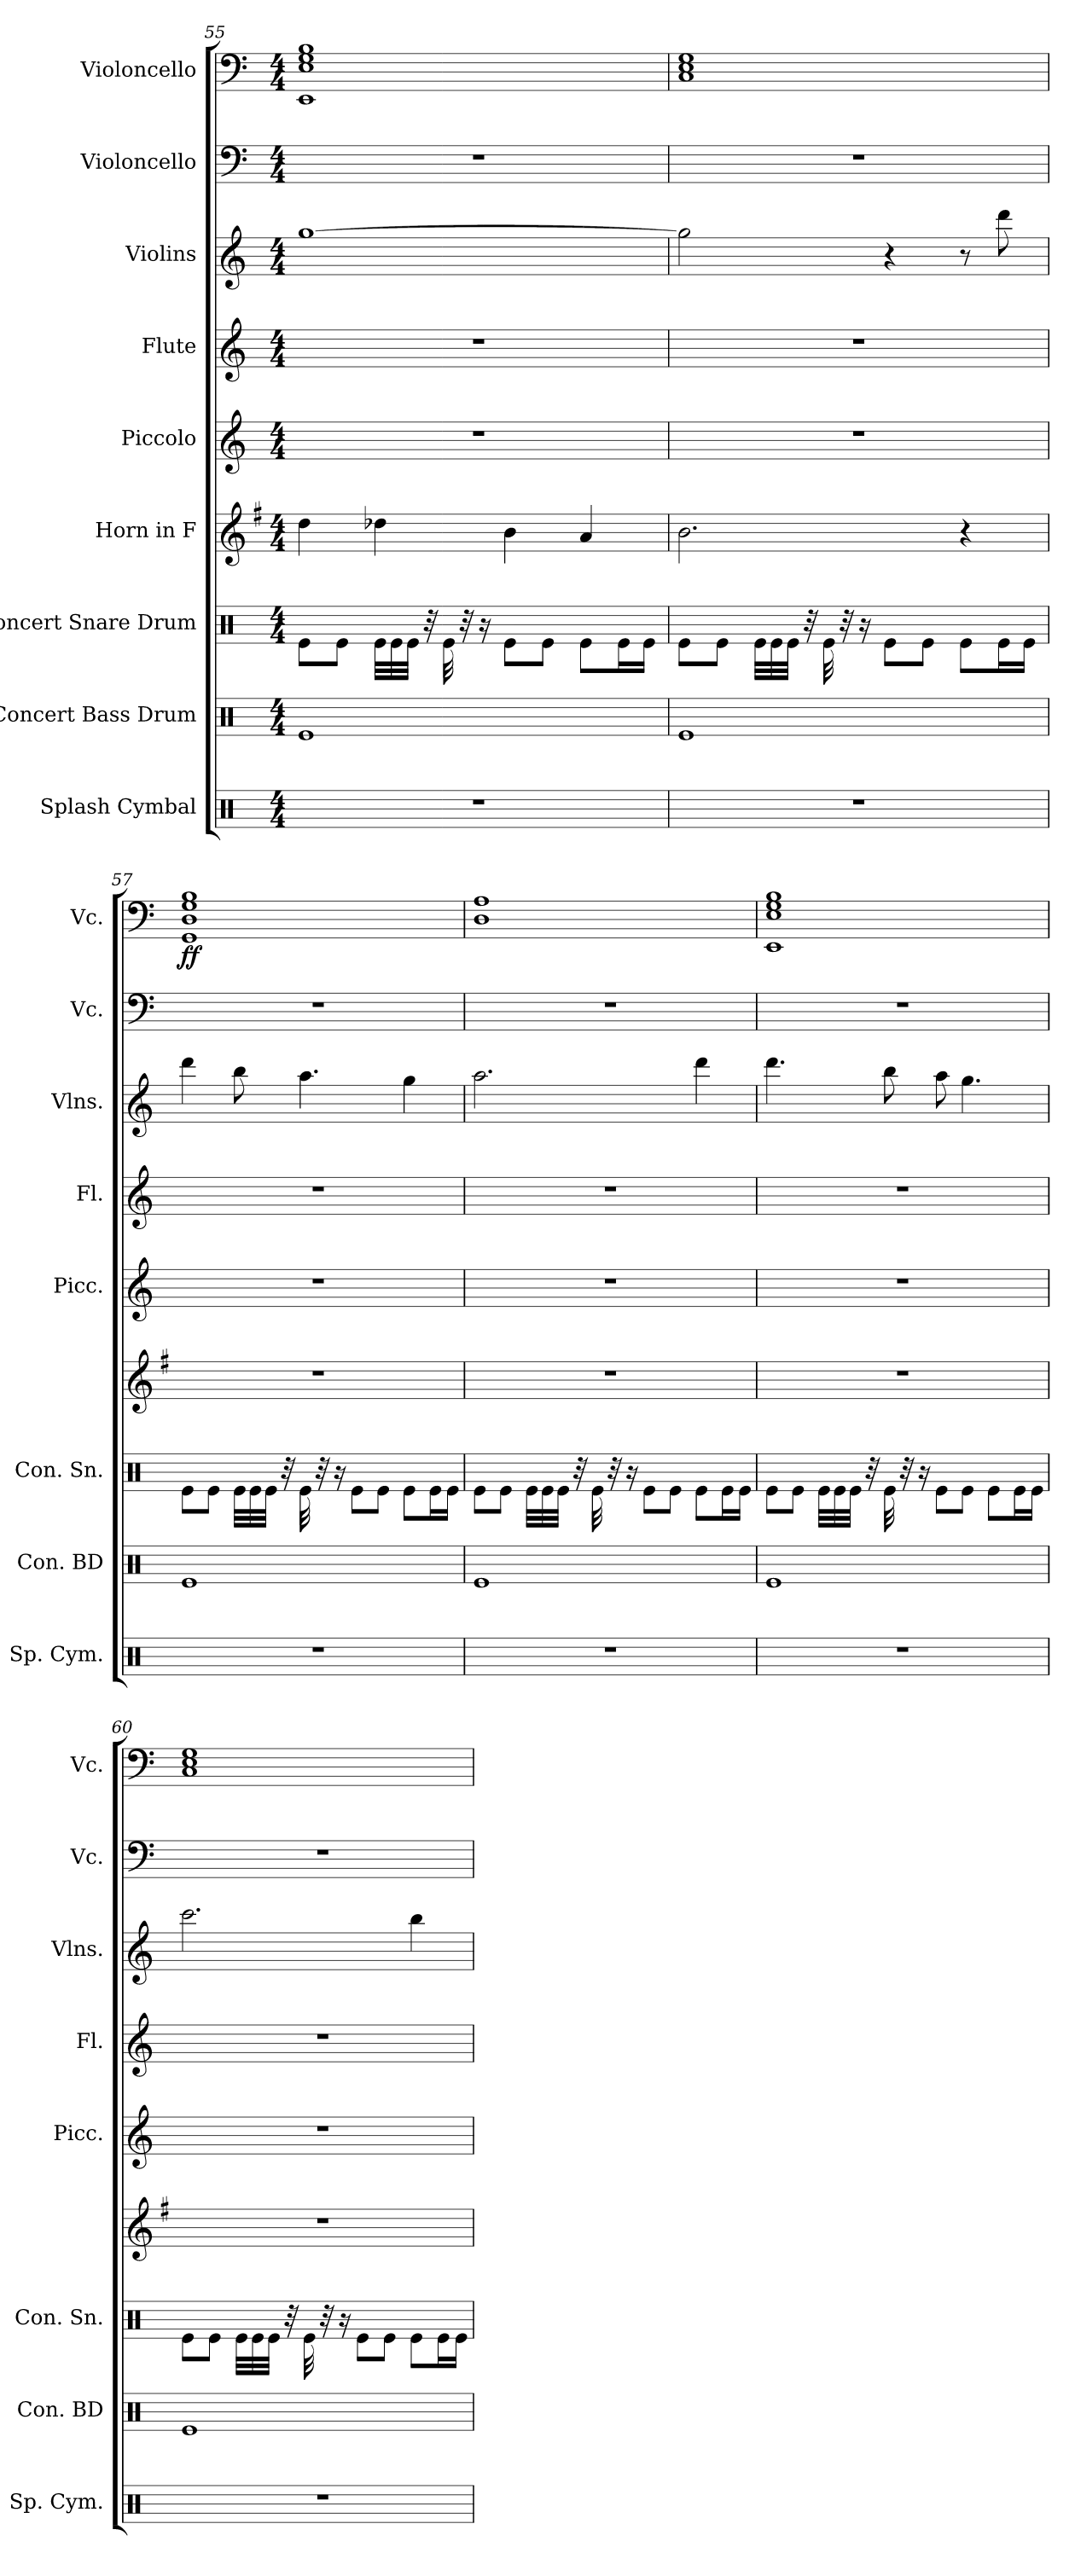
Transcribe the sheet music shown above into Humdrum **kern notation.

**kern	**kern	**kern	**kern	**kern	**kern	**kern	**kern	**kern	**dynam
*part9	*part8	*part7	*part6	*part5	*part4	*part3	*part2	*part1	*part1
*staff9	*staff8	*staff7	*staff6	*staff5	*staff4	*staff3	*staff2	*staff1	*staff1
*I"Splash Cymbal	*I"Concert Bass Drum	*I"Concert Snare Drum	*I"Horn in F	*I"Piccolo	*I"Flute	*I"Violins	*I"Violoncello	*I"Violoncello	*
*I'Sp. Cym.	*I'Con. BD	*I'Con. Sn.	*	*I'Picc.	*I'Fl.	*I'Vlns.	*I'Vc.	*I'Vc.	*
!!LO:PB:g=z
*clefX	*clefX	*clefX	*clefG2	*clefG2	*clefG2	*clefG2	*clefF4	*clefF4	*
*	*	*	*ITrd4c7	*ITrd-7c-12	*	*	*	*	*
*k[]	*k[]	*k[]	*k[]	*k[]	*k[]	*k[]	*k[]	*k[]	*
*M4/4	*M4/4	*M4/4	*M4/4	*M4/4	*M4/4	*M4/4	*M4/4	*M4/4	*
=55	=55	=55	=55	=55	=55	=55	=55	=55	=55
1r	1Re	8Re\L	4g\	1r	1r	[1gg	1r	1EE 1E 1G 1B	.
.	.	8Re\J	.	.	.	.	.	.	.
.	.	32Re\LLL	4g-X\	.	.	.	.	.	.
.	.	32Re\	.	.	.	.	.	.	.
.	.	32Re\JJJ	.	.	.	.	.	.	.
.	.	32r	.	.	.	.	.	.	.
.	.	32Re\	.	.	.	.	.	.	.
.	.	32r	.	.	.	.	.	.	.
.	.	16r	.	.	.	.	.	.	.
.	.	8Re\L	4e\	.	.	.	.	.	.
.	.	8Re\J	.	.	.	.	.	.	.
.	.	8Re\L	4d/	.	.	.	.	.	.
.	.	16Re\L	.	.	.	.	.	.	.
.	.	16Re\JJ	.	.	.	.	.	.	.
=56	=56	=56	=56	=56	=56	=56	=56	=56	=56
1r	1Re	8Re\L	2.e\	1r	1r	2gg\]	1r	1C 1E 1G	.
.	.	8Re\J	.	.	.	.	.	.	.
.	.	32Re\LLL	.	.	.	.	.	.	.
.	.	32Re\	.	.	.	.	.	.	.
.	.	32Re\JJJ	.	.	.	.	.	.	.
.	.	32r	.	.	.	.	.	.	.
.	.	32Re\	.	.	.	.	.	.	.
.	.	32r	.	.	.	.	.	.	.
.	.	16r	.	.	.	.	.	.	.
.	.	8Re\L	.	.	.	4r	.	.	.
.	.	8Re\J	.	.	.	.	.	.	.
.	.	8Re\L	4r	.	.	8r	.	.	.
.	.	16Re\L	.	.	.	8ddd\	.	.	.
.	.	16Re\JJ	.	.	.	.	.	.	.
!!LO:PB:g=z
=57	=57	=57	=57	=57	=57	=57	=57	=57	=57
!	!	!	!	!	!	!	!	!	!LO:DY:b
1r	1Re	8Re\L	1r	1r	1r	4ddd\	1r	1GG 1D 1G 1B	ff
.	.	8Re\J	.	.	.	.	.	.	.
.	.	32Re\LLL	.	.	.	8bb\	.	.	.
.	.	32Re\	.	.	.	.	.	.	.
.	.	32Re\JJJ	.	.	.	.	.	.	.
.	.	32r	.	.	.	.	.	.	.
.	.	32Re\	.	.	.	4.aa\	.	.	.
.	.	32r	.	.	.	.	.	.	.
.	.	16r	.	.	.	.	.	.	.
.	.	8Re\L	.	.	.	.	.	.	.
.	.	8Re\J	.	.	.	.	.	.	.
.	.	8Re\L	.	.	.	4gg\	.	.	.
.	.	16Re\L	.	.	.	.	.	.	.
.	.	16Re\JJ	.	.	.	.	.	.	.
=58	=58	=58	=58	=58	=58	=58	=58	=58	=58
1r	1Re	8Re\L	1r	1r	1r	2.aa\	1r	1D 1A	.
.	.	8Re\J	.	.	.	.	.	.	.
.	.	32Re\LLL	.	.	.	.	.	.	.
.	.	32Re\	.	.	.	.	.	.	.
.	.	32Re\JJJ	.	.	.	.	.	.	.
.	.	32r	.	.	.	.	.	.	.
.	.	32Re\	.	.	.	.	.	.	.
.	.	32r	.	.	.	.	.	.	.
.	.	16r	.	.	.	.	.	.	.
.	.	8Re\L	.	.	.	.	.	.	.
.	.	8Re\J	.	.	.	.	.	.	.
.	.	8Re\L	.	.	.	4ddd\	.	.	.
.	.	16Re\L	.	.	.	.	.	.	.
.	.	16Re\JJ	.	.	.	.	.	.	.
=59	=59	=59	=59	=59	=59	=59	=59	=59	=59
1r	1Re	8Re\L	1r	1r	1r	4.ddd\	1r	1EE 1E 1G 1B	.
.	.	8Re\J	.	.	.	.	.	.	.
.	.	32Re\LLL	.	.	.	.	.	.	.
.	.	32Re\	.	.	.	.	.	.	.
.	.	32Re\JJJ	.	.	.	.	.	.	.
.	.	32r	.	.	.	.	.	.	.
.	.	32Re\	.	.	.	8bb\	.	.	.
.	.	32r	.	.	.	.	.	.	.
.	.	16r	.	.	.	.	.	.	.
.	.	8Re\L	.	.	.	8aa\	.	.	.
.	.	8Re\J	.	.	.	4.gg\	.	.	.
.	.	8Re\L	.	.	.	.	.	.	.
.	.	16Re\L	.	.	.	.	.	.	.
.	.	16Re\JJ	.	.	.	.	.	.	.
!!LO:PB:g=z
=60	=60	=60	=60	=60	=60	=60	=60	=60	=60
1r	1Re	8Re\L	1r	1r	1r	2.ccc\	1r	1C 1E 1G	.
.	.	8Re\J	.	.	.	.	.	.	.
.	.	32Re\LLL	.	.	.	.	.	.	.
.	.	32Re\	.	.	.	.	.	.	.
.	.	32Re\JJJ	.	.	.	.	.	.	.
.	.	32r	.	.	.	.	.	.	.
.	.	32Re\	.	.	.	.	.	.	.
.	.	32r	.	.	.	.	.	.	.
.	.	16r	.	.	.	.	.	.	.
.	.	8Re\L	.	.	.	.	.	.	.
.	.	8Re\J	.	.	.	.	.	.	.
.	.	8Re\L	.	.	.	4bb\	.	.	.
.	.	16Re\L	.	.	.	.	.	.	.
.	.	16Re\JJ	.	.	.	.	.	.	.
=	=	=	=	=	=	=	=	=	=
*-	*-	*-	*-	*-	*-	*-	*-	*-	*-
